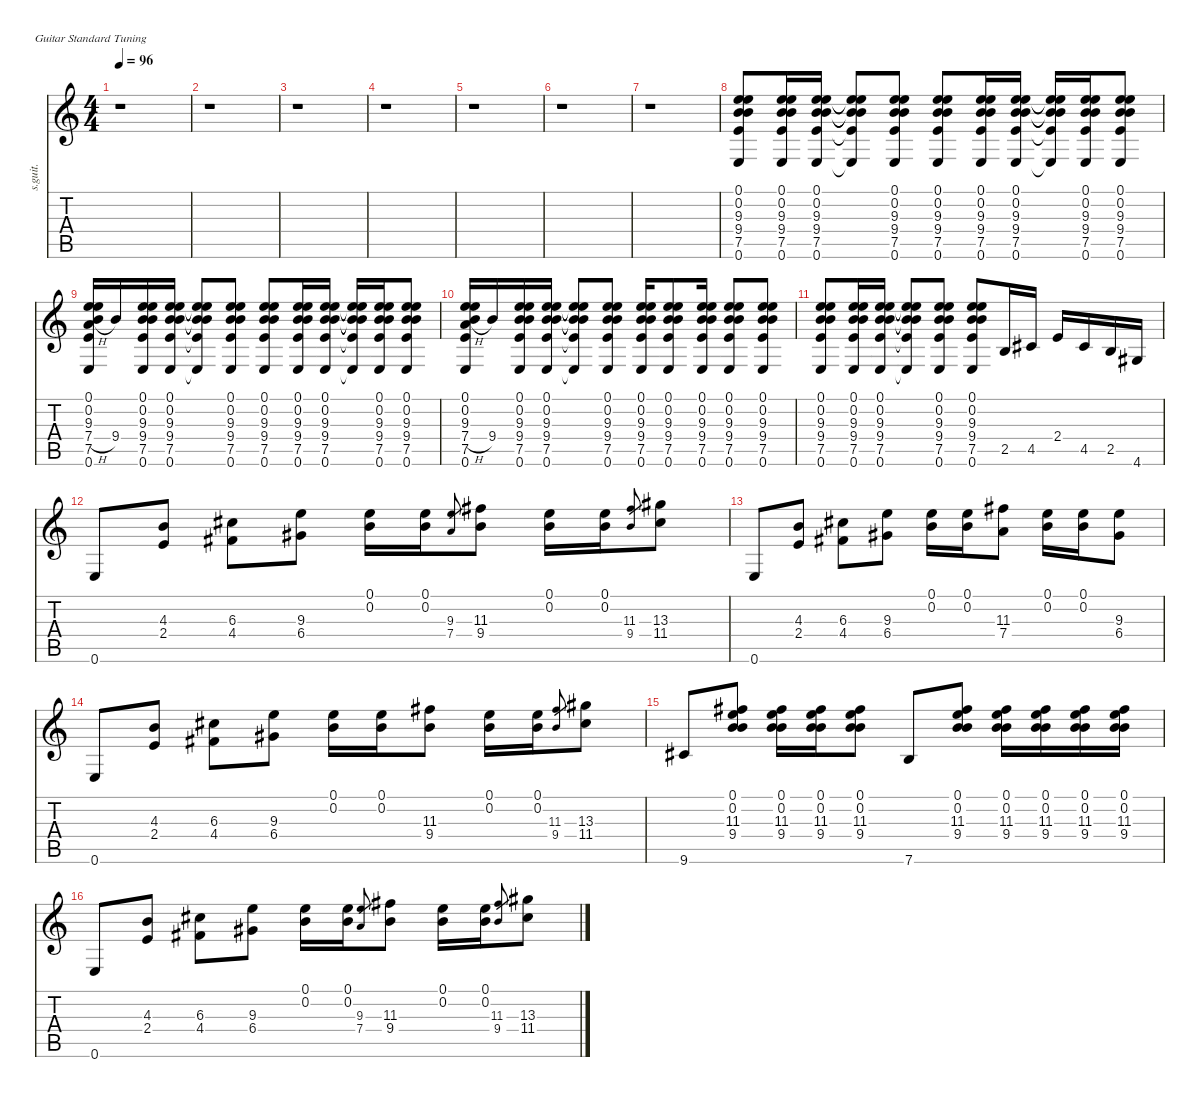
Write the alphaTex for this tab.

\defaultSystemsLayout 4
\hideDynamics
\bracketExtendMode nobrackets
\otherSystemsTrackNameOrientation horizontal
\track ("Guitar 2" "s.guit.") {instrument acousticguitarsteel}
\staff {score tabs}
\tuning (E4 B3 G3 D3 A2 E2)
\ts (4 4)
\tempo 96
\clef g2
\ks c
r.1{dy f beam Down} |
r.1{beam Down} |
r.1{beam Down} |
r.1{beam Down} |
r.1{beam Down} |
r.1{beam Down} |
r.1{beam Down} |
(0.1 0.2 9.3 9.4 7.5 0.6).8{beam Up} (0.1 0.2 9.3 9.4 7.5 0.6).16{beam Up} (0.1 0.2 9.3 9.4 7.5 0.6).16{beam Up} (0.1{t} 0.2{t} 9.3{t} 9.4{t} 7.5{t} 0.6{t}).8{beam Up} (0.1 0.2 9.3 9.4 7.5 0.6).8{beam Up} (0.1 0.2 9.3 9.4 7.5 0.6).8{beam Up} (0.1 0.2 9.3 9.4 7.5 0.6).16{beam Up} (0.1 0.2 9.3 9.4 7.5 0.6).16{beam Up} (0.1{t} 0.2{t} 9.3{t} 9.4{t} 7.5{t} 0.6{t}).16{beam Up} (0.1 0.2 9.3 9.4 7.5 0.6).16{beam Up} (0.1 0.2 9.3 9.4 7.5 0.6).8{beam Up} |
(0.1 0.2 9.3 7.4{h} 7.5 0.6).16{beam Up} 9.4.16{beam Up} (0.1 0.2 9.3 9.4 7.5 0.6).16{beam Up} (0.1 0.2 9.3 9.4 7.5 0.6).16{beam Up} (0.1{t} 0.2{t} 9.3{t} 9.4{t} 7.5{t} 0.6{t}).8{beam Up} (0.1 0.2 9.3 9.4 7.5 0.6).8{beam Up} (0.1 0.2 9.3 9.4 7.5 0.6).8{beam Up} (0.1 0.2 9.3 9.4 7.5 0.6).16{beam Up} (0.1 0.2 9.3 9.4 7.5 0.6).16{beam Up} (0.1{t} 0.2{t} 9.3{t} 9.4{t} 7.5{t} 0.6{t}).16{beam Up} (0.1 0.2 9.3 9.4 7.5 0.6).16{beam Up} (0.1 0.2 9.3 9.4 7.5 0.6).8{beam Up} |
(0.1 0.2 9.3 7.4{h} 7.5 0.6).16{beam Up} 9.4.16{beam Up} (0.1 0.2 9.3 9.4 7.5 0.6).16{beam Up} (0.1 0.2 9.3 9.4 7.5 0.6).16{beam Up} (0.1{t} 0.2{t} 9.3{t} 9.4{t} 7.5{t} 0.6{t}).8{beam Up} (0.1 0.2 9.3 9.4 7.5 0.6).8{beam Up} (0.1 0.2 9.3 9.4 7.5 0.6).16{beam Up} (0.1 0.2 9.3 9.4 7.5 0.6).8{beam Up} (0.1 0.2 9.3 9.4 7.5 0.6).16{beam Up} (0.1 0.2 9.3 9.4 7.5 0.6).8{beam Up} (0.1 0.2 9.3 9.4 7.5 0.6).8{beam Up} |
(0.1 0.2 9.3 9.4 7.5 0.6).8{beam Up} (0.1 0.2 9.3 9.4 7.5 0.6).16{beam Up} (0.1 0.2 9.3 9.4 7.5 0.6).16{beam Up} (0.1{t} 0.2{t} 9.3{t} 9.4{t} 7.5{t} 0.6{t}).8{beam Up} (0.1 0.2 9.3 9.4 7.5 0.6).8{beam Up} (0.1 0.2 9.3 9.4 7.5 0.6).8{beam Up} 2.5.16{beam Up} 4.5{acc #}.16{beam Up} 2.4.16{beam Up} 4.5{acc #}.16{beam Up} 2.5.16{beam Up} 4.6{acc #}.16{beam Up} |
0.6.8{beam Up} (4.3 2.4).8{beam Up} (6.3{acc #} 4.4{acc #}).8{beam Down} (9.3 6.4{acc #}).8{beam Down} (0.1 0.2).16{beam Down} (0.1 0.2).16{beam Down} (9.3 7.4).8{gr dy mf beam Up} (11.3{acc #} 9.4).8{dy f beam Down} (0.1 0.2).16{beam Down} (0.1 0.2).16{beam Down} (11.3{acc #} 9.4).8{gr dy mf beam Up} (13.3{acc #} 11.4{acc #}).8{dy f beam Down} |
0.6.8{beam Up} (4.3 2.4).8{beam Up} (6.3{acc #} 4.4{acc #}).8{beam Down} (9.3 6.4{acc #}).8{beam Down} (0.1 0.2).16{beam Down} (0.1 0.2).16{beam Down} (11.3{acc #} 7.4).8{beam Down} (0.1 0.2).16{beam Down} (0.1 0.2).16{beam Down} (9.3 6.4{acc #}).8{beam Down} |
0.6.8{beam Up} (4.3 2.4).8{beam Up} (6.3{acc #} 4.4{acc #}).8{beam Down} (9.3 6.4{acc #}).8{beam Down} (0.1 0.2).16{beam Down} (0.1 0.2).16{beam Down} (11.3{acc #} 9.4).8{beam Down} (0.1 0.2).16{beam Down} (0.1 0.2).16{beam Down} (11.3{acc #} 9.4).8{gr dy mf beam Up} (13.3{acc #} 11.4{acc #}).8{dy f beam Down} |
9.6{acc #}.8{beam Up} (0.1 0.2 11.3{acc #} 9.4).8{beam Up} (0.1 0.2 11.3{acc #} 9.4).16{beam Down} (0.1 0.2 11.3{acc #} 9.4).16{beam Down} (0.1 0.2 11.3{acc #} 9.4).8{beam Down} 7.6.8{beam Up} (0.1 0.2 11.3{acc #} 9.4).8{beam Up} (0.1 0.2 11.3{acc #} 9.4).16{beam Down} (0.1 0.2 11.3{acc #} 9.4).16{beam Down} (0.1 0.2 11.3{acc #} 9.4).16{beam Down} (0.1 0.2 11.3{acc #} 9.4).16{beam Down} |
0.6.8{beam Up} (4.3 2.4).8{beam Up} (6.3{acc #} 4.4{acc #}).8{beam Down} (9.3 6.4{acc #}).8{beam Down} (0.1 0.2).16{beam Down} (0.1 0.2).16{beam Down} (9.3 7.4).8{gr dy mf beam Up} (11.3{acc #} 9.4).8{dy f beam Down} (0.1 0.2).16{beam Down} (0.1 0.2).16{beam Down} (11.3{acc #} 9.4).8{gr dy mf beam Up} (13.3{acc #} 11.4{acc #}).8{dy f beam Down}
